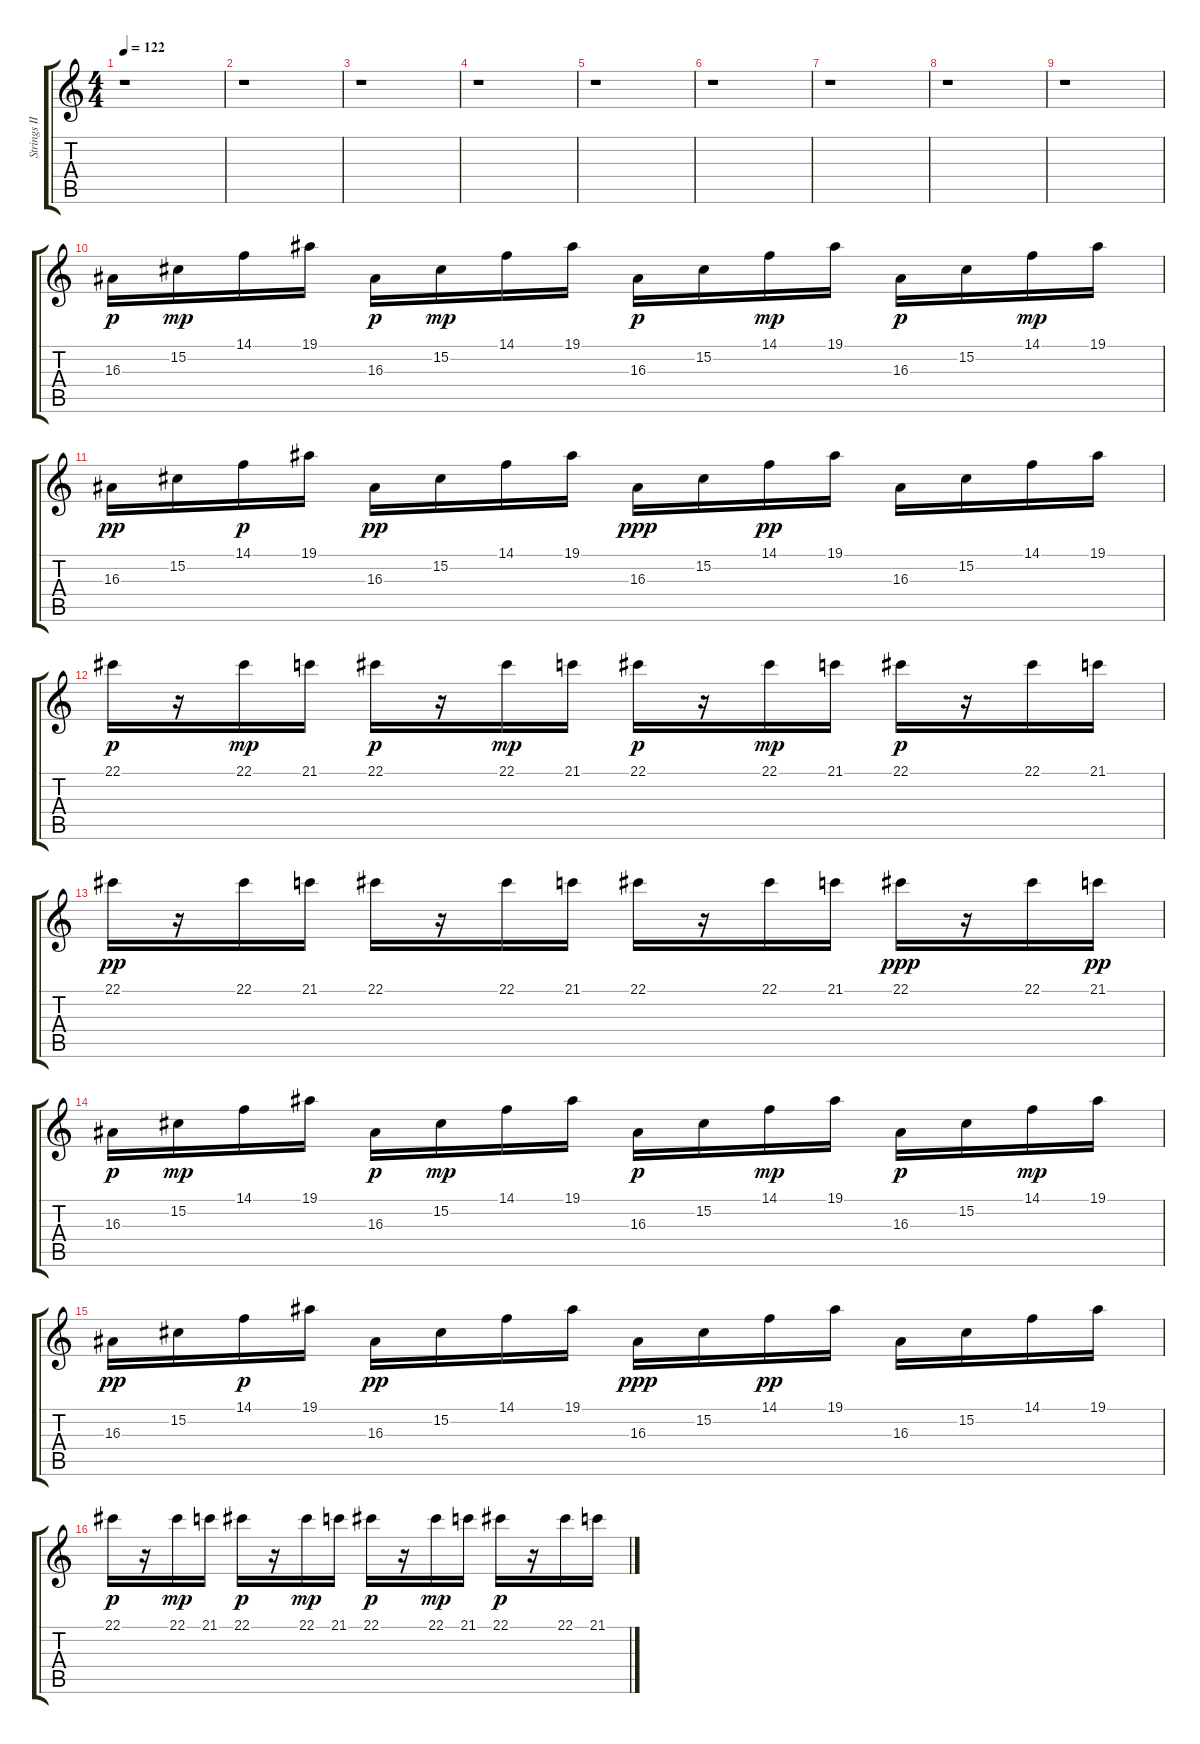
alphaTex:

\track ("Strings III" "Strings II") {instrument fx3crystal}
\staff {score tabs}
\tuning (Eb4 Bb3 Gb3 Db3 Ab2 Eb2) {hide}
\ts (4 4)
\tempo 122
\clef g2
\ks c
r.1{dy p instrument fx3crystal} |
r.1 |
r.1 |
r.1 |
r.1 |
r.1 |
r.1 |
r.1 |
r.1 |
16.3.16 15.2.16{dy mp} 14.1.16 19.1.16 16.3.16{dy p} 15.2.16{dy mp} 14.1.16 19.1.16 16.3.16{dy p} 15.2.16 14.1.16{dy mp} 19.1.16 16.3.16{dy p} 15.2.16 14.1.16{dy mp} 19.1.16 |
16.3.16{dy pp} 15.2.16 14.1.16{dy p} 19.1.16 16.3.16{dy pp} 15.2.16 14.1.16 19.1.16 16.3.16{dy ppp} 15.2.16 14.1.16{dy pp} 19.1.16 16.3.16 15.2.16 14.1.16 19.1.16 |
22.1.16{dy p} r.16 22.1.16{dy mp} 21.1.16 22.1.16{dy p} r.16 22.1.16{dy mp} 21.1.16 22.1.16{dy p} r.16 22.1.16{dy mp} 21.1.16 22.1.16{dy p} r.16 22.1.16 21.1.16 |
22.1.16{dy pp} r.16 22.1.16 21.1.16 22.1.16 r.16 22.1.16 21.1.16 22.1.16 r.16 22.1.16 21.1.16 22.1.16{dy ppp} r.16 22.1.16 21.1.16{dy pp} |
16.3.16{dy p} 15.2.16{dy mp} 14.1.16 19.1.16 16.3.16{dy p} 15.2.16{dy mp} 14.1.16 19.1.16 16.3.16{dy p} 15.2.16 14.1.16{dy mp} 19.1.16 16.3.16{dy p} 15.2.16 14.1.16{dy mp} 19.1.16 |
16.3.16{dy pp} 15.2.16 14.1.16{dy p} 19.1.16 16.3.16{dy pp} 15.2.16 14.1.16 19.1.16 16.3.16{dy ppp} 15.2.16 14.1.16{dy pp} 19.1.16 16.3.16 15.2.16 14.1.16 19.1.16 |
22.1.16{dy p} r.16 22.1.16{dy mp} 21.1.16 22.1.16{dy p} r.16 22.1.16{dy mp} 21.1.16 22.1.16{dy p} r.16 22.1.16{dy mp} 21.1.16 22.1.16{dy p} r.16 22.1.16 21.1.16
